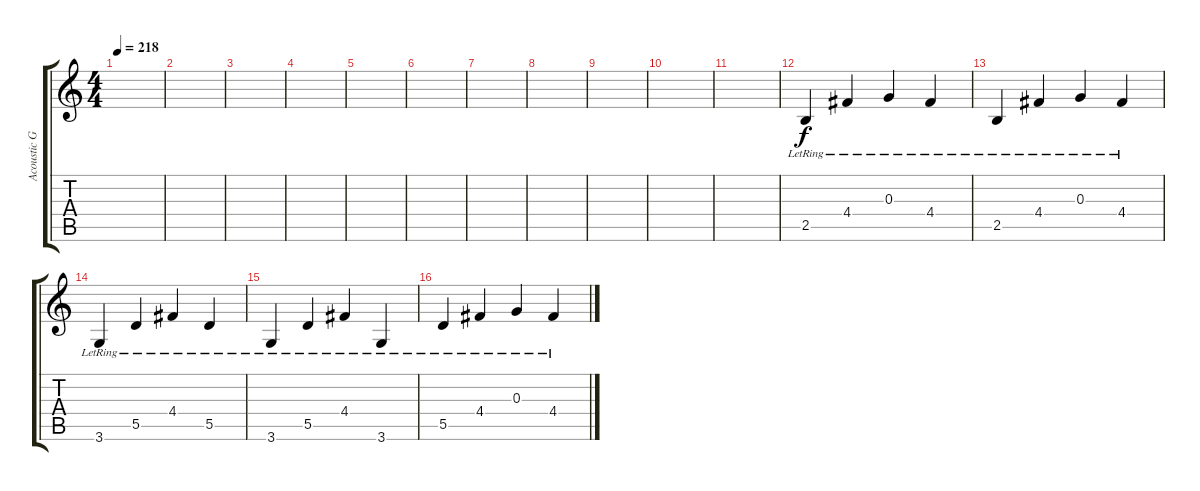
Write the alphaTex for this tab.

\track ("Acoustic Guitar" "Acoustic G") {instrument acousticguitarsteel}
\staff {score tabs}
\tuning (E4 B3 G3 D3 A2 E2) {hide}
\ts (4 4)
\tempo 218
\clef g2
\ks c
|
|
|
|
|
|
|
|
|
|
|
2.5{lr}.4 4.4{lr}.4 0.3{lr}.4 4.4{lr}.4 |
2.5{lr}.4 4.4{lr}.4 0.3{lr}.4 4.4{lr}.4 |
3.6{lr}.4 5.5{lr}.4 4.4{lr}.4 5.5{lr}.4 |
3.6{lr}.4 5.5{lr}.4 4.4{lr}.4 3.6{lr}.4 |
5.5{lr}.4 4.4{lr}.4 0.3{lr}.4 4.4{lr}.4
